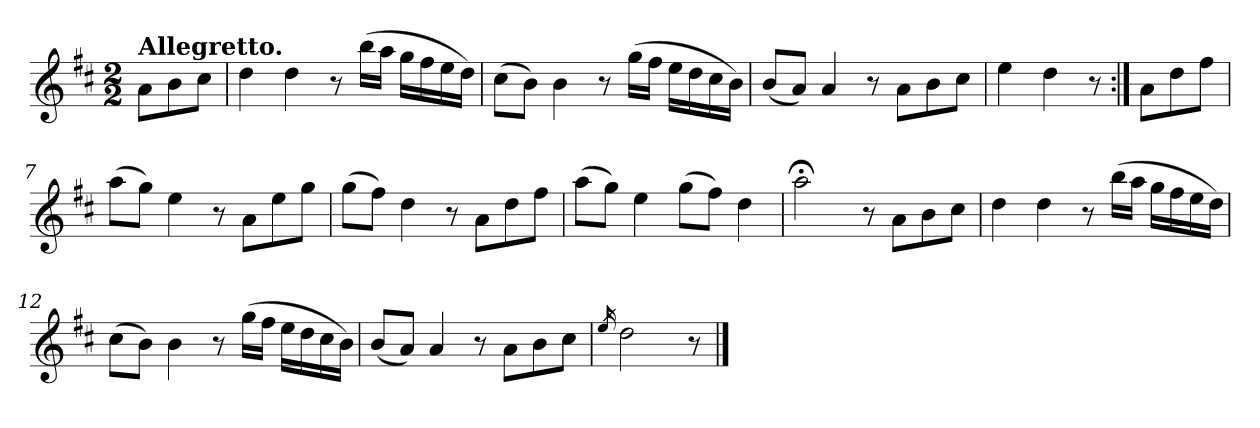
**kern
*part1
*staff1
*clefG2
*k[f#c#]
*D:
*M2/2
=1
!LO:TX:a:B:t=Allegretto.
8a\L
8b\
8cc#\J
=2
4dd\
4dd\
8r
(>16bb\LL
16aa\JJ
16gg\LL
16ff#\
16ee\
16dd\JJ)
=3
(>8cc#\L
8b\J)
4b\
8r
(>16gg\LL
16ff#\JJ
16ee\LL
16dd\
16cc#\
16b\JJ)
=4
(<8b/L
8a/J)
4a/
8r
8a\L
8b\
8cc#\J
=5
4ee\
4dd\
8r
=6:|!
8a\L
8dd\
8ff#\J
=7
(>8aa\L
8gg\J)
4ee\
8r
8a\L
8ee\
8gg\J
!!LO:LB:g=z
=8
(>8gg\L
8ff#\J)
4dd\
8r
8a\L
8dd\
8ff#\J
=9
(>8aa\L
8gg\J)
4ee\
(>8gg\L
8ff#\J)
4dd\
=10
2aa;<\
8r
8a\L
8b\
8cc#\J
=11
4dd\
4dd\
8r
(>16bb\LL
16aa\JJ
16gg\LL
16ff#\
16ee\
16dd\JJ)
=12
(>8cc#\L
8b\J)
4b\
8r
(>16gg\LL
16ff#\JJ
16ee\LL
16dd\
16cc#\
16b\JJ)
=13
(<8b/L
8a/J)
4a/
8r
8a\L
8b\
8cc#\J
!!LO:LB:g=z
=14
16qee/
2dd\
8r
==
*-
